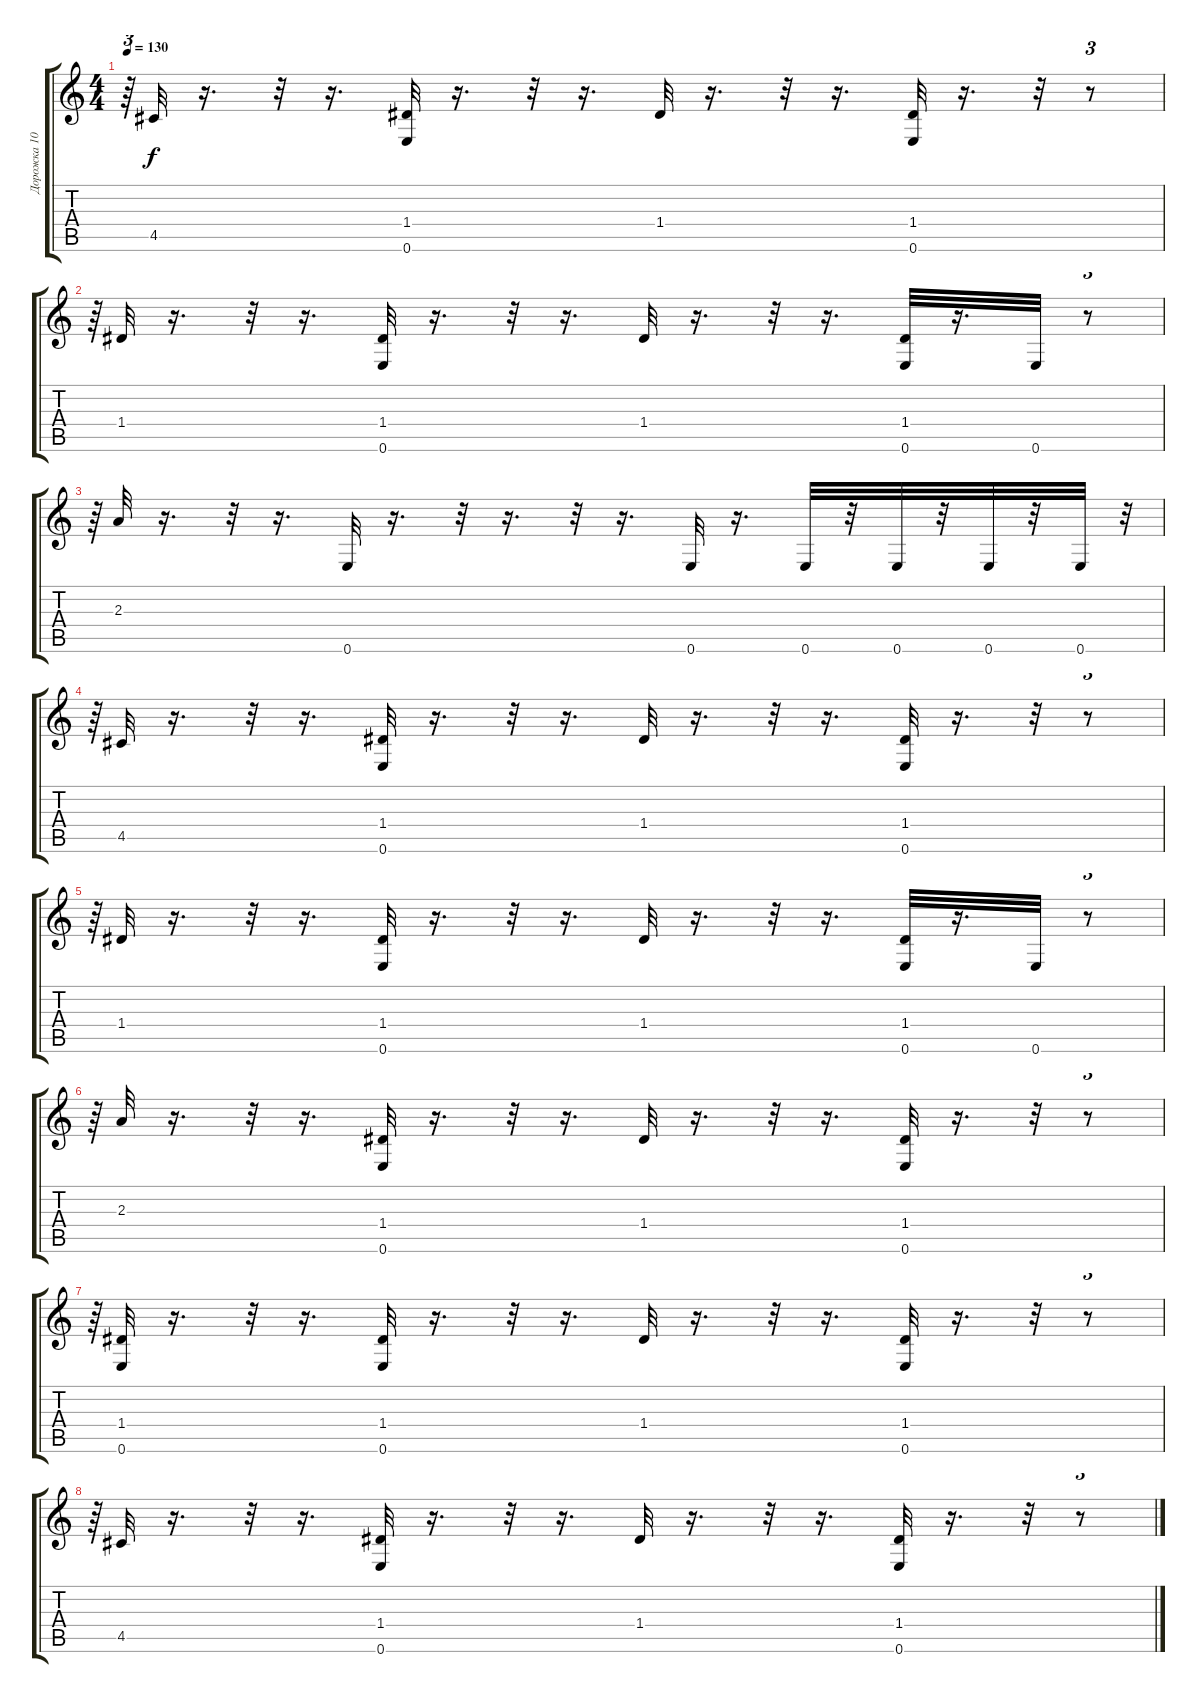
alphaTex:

\track ("Дорожка 10" "Дорожка 10") {instrument acousticguitarnylon}
\staff {score tabs}
\tuning (E4 B3 G3 D3 A2 E2) {hide}
\ts (4 4)
\tempo 130
\clef g2
\ks c
r.64{tu (3 2) dy f} 4.5.32 r.16{d} r.32 r.16{d} (1.4 0.6).32 r.16{d} r.32 r.16{d} 1.4.32 r.16{d} r.32 r.16{d} (1.4 0.6).32 r.16{d} r.32 r.8{tu (3 2)} |
r.64{tu (3 2)} 1.4.32 r.16{d} r.32 r.16{d} (1.4 0.6).32 r.16{d} r.32 r.16{d} 1.4.32 r.16{d} r.32 r.16{d} (1.4 0.6).32 r.16{d} 0.6.32 r.8{tu (3 2)} |
r.64{tu (3 2)} 2.3.32 r.16{d} r.32 r.16{d} 0.6.32 r.16{d} r.32 r.16{d} r.32 r.16{d} 0.6.32 r.16{d} 0.6.32 r.32 0.6.32 r.32 0.6.32 r.32 0.6.32 r.32{tu (3 2)} |
r.64{tu (3 2)} 4.5.32 r.16{d} r.32 r.16{d} (1.4 0.6).32 r.16{d} r.32 r.16{d} 1.4.32 r.16{d} r.32 r.16{d} (1.4 0.6).32 r.16{d} r.32 r.8{tu (3 2)} |
r.64{tu (3 2)} 1.4.32 r.16{d} r.32 r.16{d} (1.4 0.6).32 r.16{d} r.32 r.16{d} 1.4.32 r.16{d} r.32 r.16{d} (1.4 0.6).32 r.16{d} 0.6.32 r.8{tu (3 2)} |
r.64{tu (3 2)} 2.3.32 r.16{d} r.32 r.16{d} (1.4 0.6).32 r.16{d} r.32 r.16{d} 1.4.32 r.16{d} r.32 r.16{d} (1.4 0.6).32 r.16{d} r.32 r.8{tu (3 2)} |
r.64{tu (3 2)} (1.4 0.6).32 r.16{d} r.32 r.16{d} (1.4 0.6).32 r.16{d} r.32 r.16{d} 1.4.32 r.16{d} r.32 r.16{d} (1.4 0.6).32 r.16{d} r.32 r.8{tu (3 2)} |
r.64{tu (3 2)} 4.5.32 r.16{d} r.32 r.16{d} (1.4 0.6).32 r.16{d} r.32 r.16{d} 1.4.32 r.16{d} r.32 r.16{d} (1.4 0.6).32 r.16{d} r.32 r.8{tu (3 2)}
